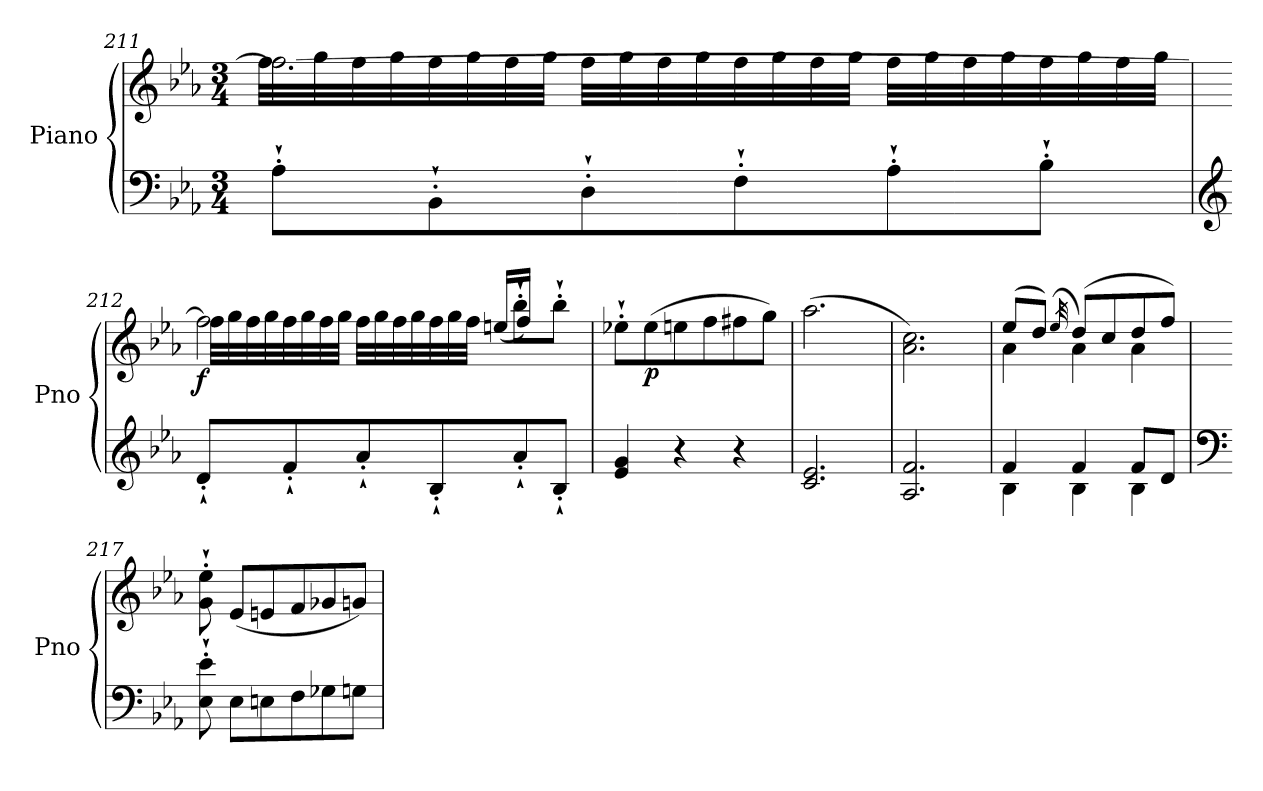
**kern	**kern	**dynam
*part1	*part1	*part1
*staff2	*staff1	*staff1/2
*I"Piano	*	*
*I'Pno	*	*
*clefF4	*clefG2	*
*k[b-e-a-]	*k[b-e-a-]	*
*M3/4	*M3/4	*
=211	=211	=211
*	*^	*
8A-'`\L	2.ff\_	32ffLLL	.
.	.	32gg	.
.	.	32ff	.
.	.	32gg	.
8BB-'`\	.	32ff	.
.	.	32gg	.
.	.	32ff	.
.	.	32ggJJJ	.
8D'`\	.	32ffLLL	.
.	.	32gg	.
.	.	32ff	.
.	.	32gg	.
8F'`\	.	32ff	.
.	.	32gg	.
.	.	32ff	.
.	.	32ggJJJ	.
8A-'`\	.	32ffLLL	.
.	.	32gg	.
.	.	32ff	.
.	.	32gg	.
8B-'`\J	.	32ff	.
.	.	32gg	.
.	.	32ff	.
.	.	32ggJJJ	.
!!LO:PB:g=z	!!
=212	=212	=212	=212
*clefG2	*	*	*
!	!	!	!LO:DY:b
8d'`/L	2ff\]	32ffLLL	f
.	.	32gg	.
.	.	32ff	.
.	.	32gg	.
8f'`/	.	32ff	.
.	.	32gg	.
.	.	32ff	.
.	.	32ggJJJ	.
8a-'`/	.	32ffLLL	.
.	.	32gg	.
.	.	32ff	.
.	.	32gg	.
*	*	*Xtuplet	*
8B-'`/	.	48ff	.
.	.	48gg	.
.	.	48ffJJJ	.
.	.	(16een/LL	.
8a-'`/	8bb-'`\L	16ff/JJ)	.
.	.	8ryy	.
8B-'`/J	8bb-'`\J	.	.
.	.	16ryy	.
*	*v	*v	*
=213	=213	=213
4e-/ 4g/	8ee-X'`\L	.
!	!	!LO:DY:b
.	(8ee-\	p
4r	8een\	.
.	8ff\	.
4r	8ff#X\	.
.	8gg\J)	.
=214	=214	=214
2.c/ 2.e-/	(2.aa-\	.
=215	=215	=215
2.A-/ 2.f/	2.a-\ 2.cc\)	.
=216	=216	=216
*^	*^	*
4f/	4B-\	(8ee-/L	4a-\	.
.	.	8dd/J)	.	.
.	.	(32qee-/	.	.
4f/	4B-\	(8dd/L)	4a-\	.
.	.	8cc/	.	.
8f/L	4B-\	8dd/	4a-\	.
8d/J	.	8ff/J)	.	.
*v	*v	*	*	*
*	*v	*v	*
!!LO:LB:g=z
=217	=217	=217
*clefF4	*	*
8E-\'` 8e-\'`	8g\'` 8ee-\'`	.
!	!	!LO:DY:b
8E-\L	(8e-/L	other-dynamics
8En\	8en/	.
8F\	8f/	.
8G-X\	8g-X/	.
8Gn\J	8gn/J)	.
=	=	=
*-	*-	*-
